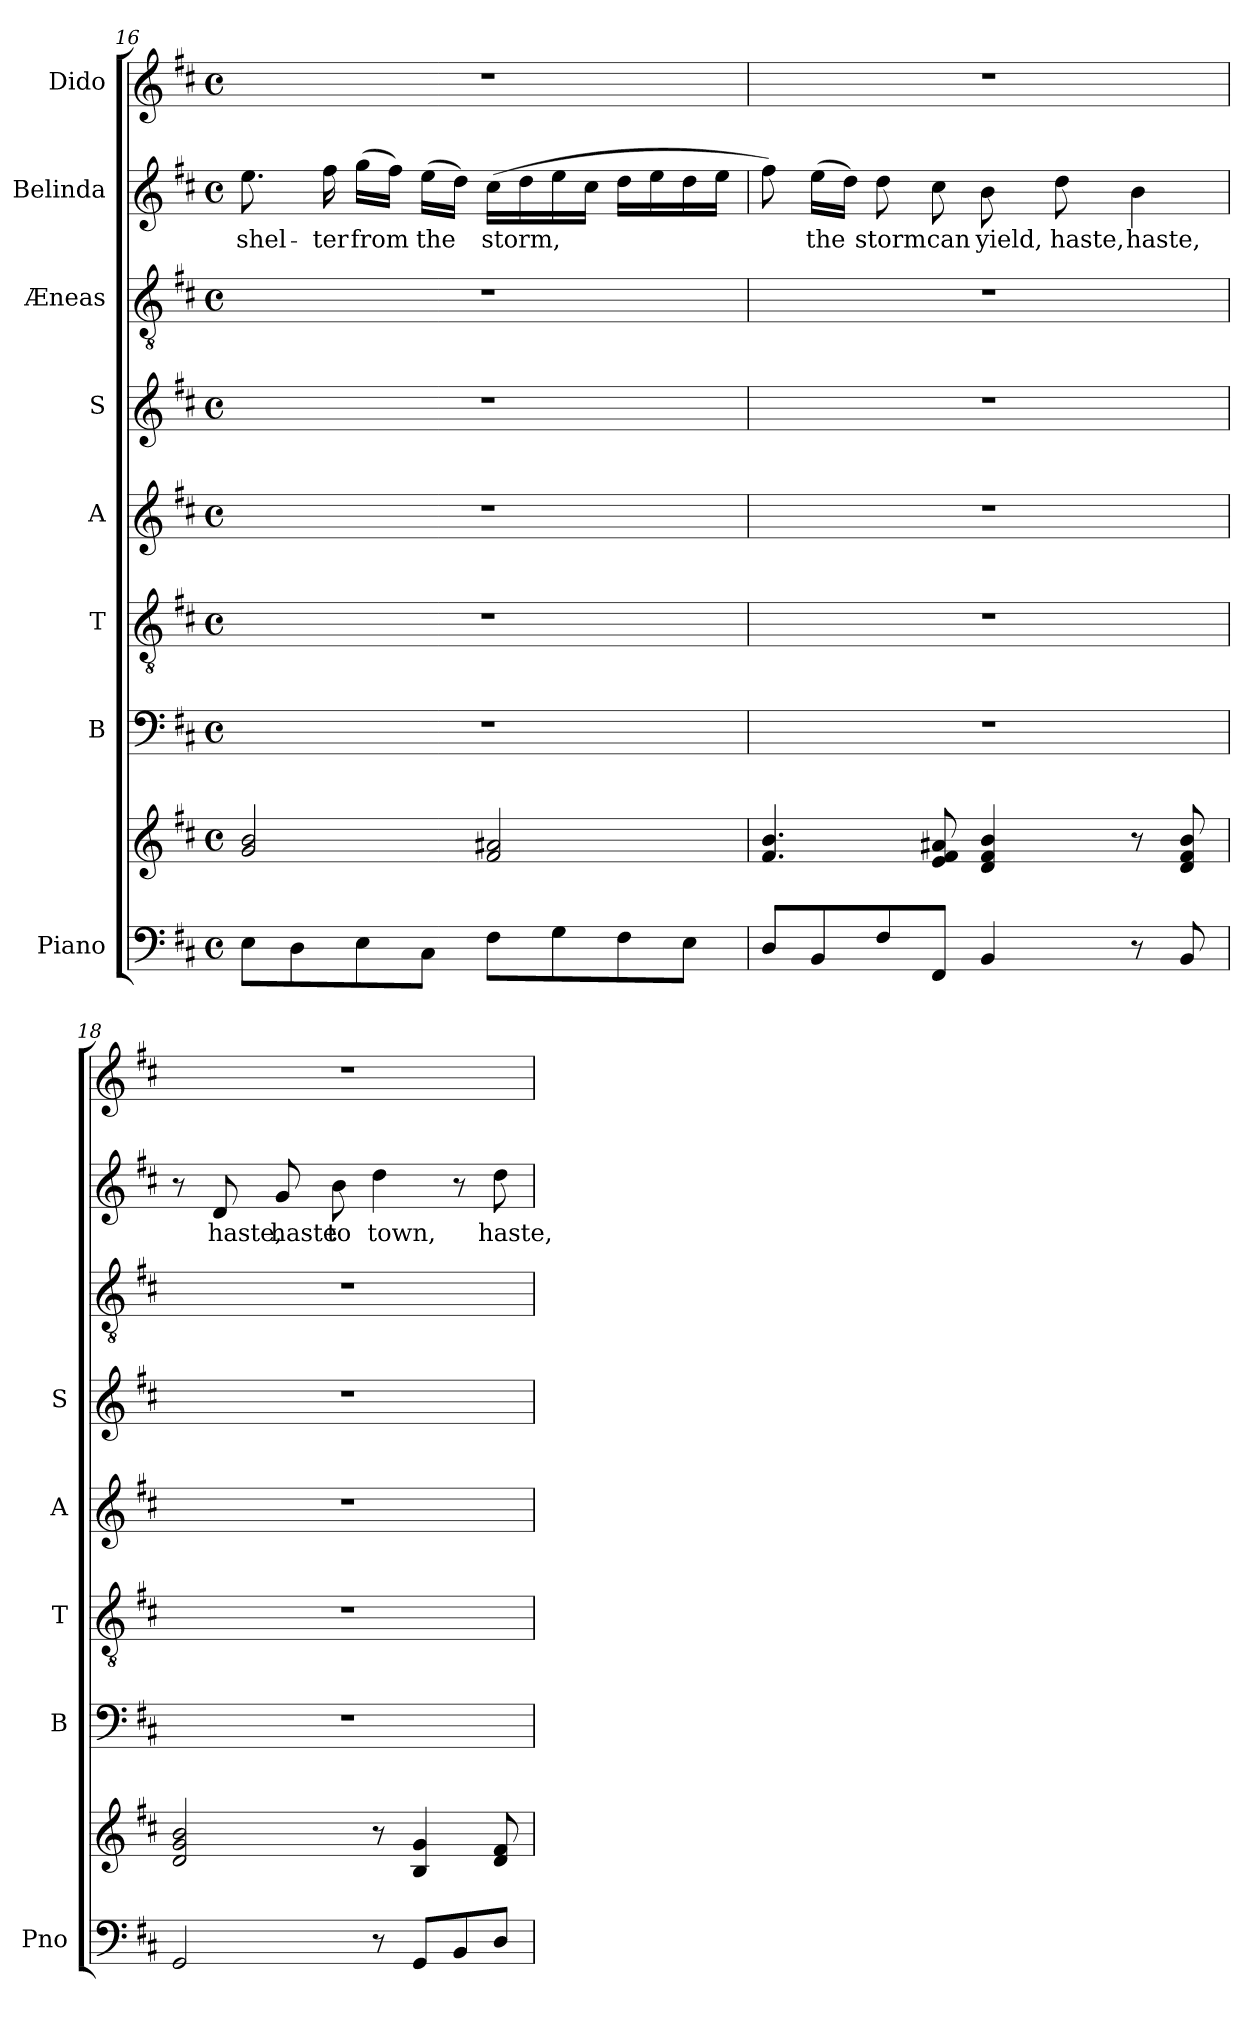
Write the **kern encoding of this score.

**kern	**kern	**kern	**kern	**kern	**kern	**kern	**kern	**text	**kern
*part8	*part8	*part7	*part6	*part5	*part4	*part3	*part2	*part2	*part1
*staff9	*staff8	*staff7	*staff6	*staff5	*staff4	*staff3	*staff2	*staff2	*staff1
*I"Piano	*	*I"B	*I"T	*I"A	*I"S	*I"Æneas	*I"Belinda	*	*I"Dido
*I'Pno	*	*I'B	*I'T	*I'A	*I'S	*	*	*	*
!!LO:LB:g=z
*clefF4	*clefG2	*clefF4	*clefGv2	*clefG2	*clefG2	*clefGv2	*clefG2	*	*clefG2
*k[f#c#]	*k[f#c#]	*k[f#c#]	*k[f#c#]	*k[f#c#]	*k[f#c#]	*k[f#c#]	*k[f#c#]	*	*k[f#c#]
*M4/4	*M4/4	*M4/4	*M4/4	*M4/4	*M4/4	*M4/4	*M4/4	*	*M4/4
*met(c)	*met(c)	*met(c)	*met(c)	*met(c)	*met(c)	*met(c)	*met(c)	*	*met(c)
=16	=16	=16	=16	=16	=16	=16	=16	=16	=16
!	!	!	!	!	!	!	!	!LO:LY:b	!
8E\L	2g/ 2b/	1r	1r	1r	1r	1r	8.ee\	shel-	1r
8D\	.	.	.	.	.	.	.	.	.
!	!	!	!	!	!	!	!	!LO:LY:b	!
.	.	.	.	.	.	.	16ff#\	-ter	.
!	!	!	!	!	!	!	!	!LO:LY:b	!
8E\	.	.	.	.	.	.	(>16gg\LL	from	.
.	.	.	.	.	.	.	16ff#\JJ)	.	.
!	!	!	!	!	!	!	!	!LO:LY:b	!
8C#\J	.	.	.	.	.	.	(>16ee\LL	the	.
.	.	.	.	.	.	.	16dd\JJ)	.	.
!	!	!	!	!	!	!	!	!LO:LY:b	!
8F#\L	2f#/ 2a#X/	.	.	.	.	.	(>16cc#\LL	storm,	.
.	.	.	.	.	.	.	16dd\	.	.
8G\	.	.	.	.	.	.	16ee\	.	.
.	.	.	.	.	.	.	16cc#\JJ	.	.
8F#\	.	.	.	.	.	.	16dd\LL	.	.
.	.	.	.	.	.	.	16ee\	.	.
8E\J	.	.	.	.	.	.	16dd\	.	.
.	.	.	.	.	.	.	16ee\JJ	.	.
=17	=17	=17	=17	=17	=17	=17	=17	=17	=17
8D/L	4.f#/ 4.b/	1r	1r	1r	1r	1r	8ff#\)	.	1r
!	!	!	!	!	!	!	!	!LO:LY:b	!
8BB/	.	.	.	.	.	.	(>16ee\LL	the	.
.	.	.	.	.	.	.	16dd\JJ)	.	.
!	!	!	!	!	!	!	!	!LO:LY:b	!
8F#/	.	.	.	.	.	.	8dd\	storm	.
!	!	!	!	!	!	!	!	!LO:LY:b	!
8FF#/J	8e/ 8f#/ 8a#X/	.	.	.	.	.	8cc#\	can	.
!	!	!	!	!	!	!	!	!LO:LY:b	!
4BB/	4d/ 4f#/ 4b/	.	.	.	.	.	8b\	yield,	.
!	!	!	!	!	!	!	!	!LO:LY:b	!
.	.	.	.	.	.	.	8dd\	haste,	.
!	!	!	!	!	!	!	!	!LO:LY:b	!
8r	8r	.	.	.	.	.	4b\	haste,	.
8BB/	8d/ 8f#/ 8b/	.	.	.	.	.	.	.	.
=18	=18	=18	=18	=18	=18	=18	=18	=18	=18
2GG/	2d/ 2g/ 2b/	1r	1r	1r	1r	1r	8r	.	1r
!	!	!	!	!	!	!	!	!LO:LY:b	!
.	.	.	.	.	.	.	8d/	haste,	.
!	!	!	!	!	!	!	!	!LO:LY:b	!
.	.	.	.	.	.	.	8g/	haste	.
!	!	!	!	!	!	!	!	!LO:LY:b	!
.	.	.	.	.	.	.	8b\	to	.
!	!	!	!	!	!	!	!	!LO:LY:b	!
8r	8r	.	.	.	.	.	4dd\	town,	.
8GG/L	4B/ 4g/	.	.	.	.	.	.	.	.
8BB/	.	.	.	.	.	.	8r	.	.
!	!	!	!	!	!	!	!	!LO:LY:b	!
8D/J	8d/ 8f#/	.	.	.	.	.	8dd\	haste,	.
=	=	=	=	=	=	=	=	=	=
*-	*-	*-	*-	*-	*-	*-	*-	*-	*-
